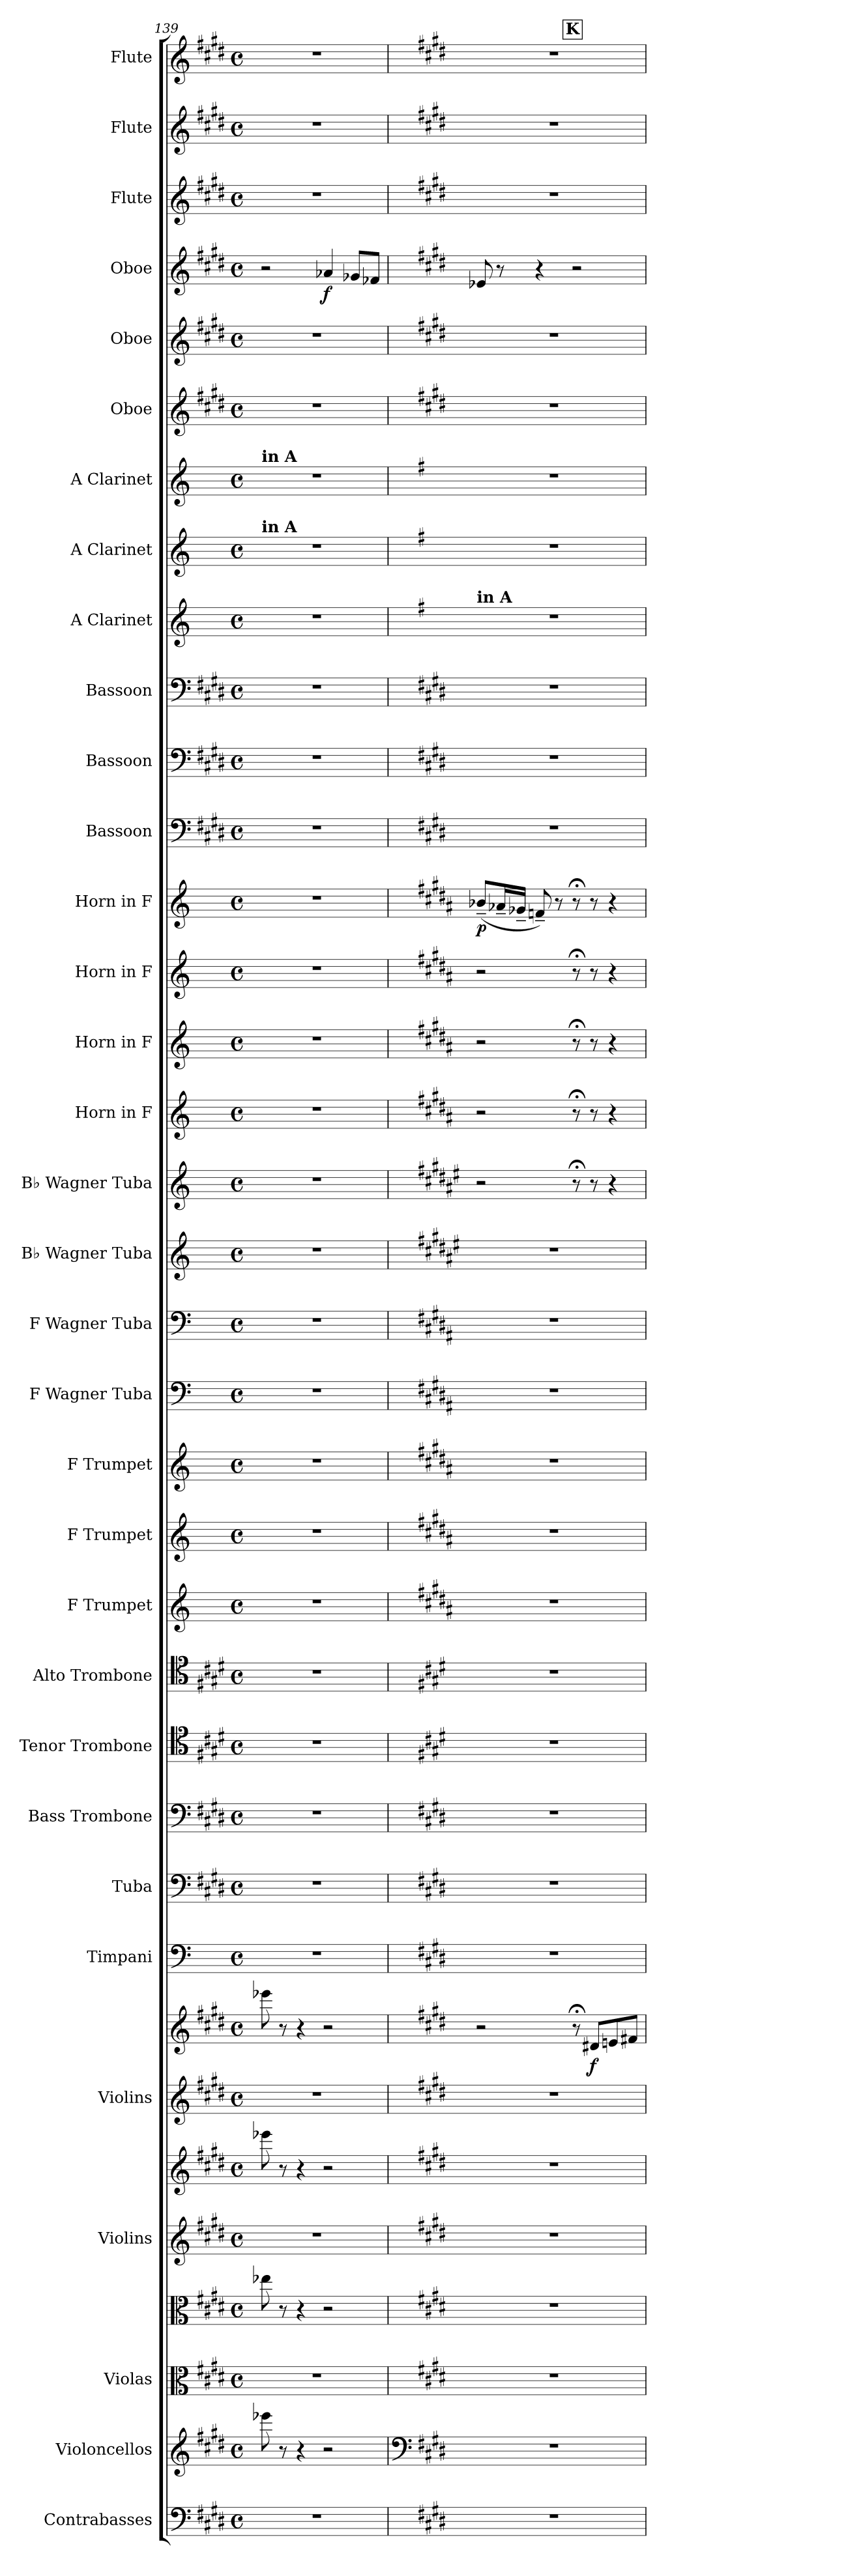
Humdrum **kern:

**kern	**kern	**kern	**kern	**kern	**kern	**kern	**kern	**dynam	**kern	**kern	**kern	**kern	**kern	**kern	**kern	**kern	**kern	**kern	**kern	**kern	**kern	**kern	**kern	**kern	**dynam	**kern	**kern	**kern	**kern	**kern	**kern	**kern	**kern	**kern	**dynam	**kern	**kern	**kern
*part33	*part32	*part31	*part31	*part30	*part30	*part29	*part29	*part29	*part28	*part27	*part26	*part25	*part24	*part23	*part22	*part21	*part20	*part19	*part18	*part17	*part16	*part15	*part14	*part13	*part13	*part12	*part11	*part10	*part9	*part8	*part7	*part6	*part5	*part4	*part4	*part3	*part2	*part1
*staff36	*staff35	*staff34	*staff33	*staff32	*staff31	*staff30	*staff29	*staff29/30	*staff28	*staff27	*staff26	*staff25	*staff24	*staff23	*staff22	*staff21	*staff20	*staff19	*staff18	*staff17	*staff16	*staff15	*staff14	*staff13	*staff13	*staff12	*staff11	*staff10	*staff9	*staff8	*staff7	*staff6	*staff5	*staff4	*staff4	*staff3	*staff2	*staff1
*I"Contrabasses	*I"Violoncellos	*I"Violas	*	*I"Violins	*	*I"Violins	*	*	*I"Timpani	*I"Tuba	*I"Bass Trombone	*I"Tenor Trombone	*I"Alto Trombone	*I"F Trumpet	*I"F Trumpet	*I"F Trumpet	*I"F Wagner Tuba	*I"F Wagner Tuba	*I"B♭ Wagner Tuba	*I"B♭ Wagner Tuba	*I"Horn in F	*I"Horn in F	*I"Horn in F	*I"Horn in F	*	*I"Bassoon	*I"Bassoon	*I"Bassoon	*I"A Clarinet	*I"A Clarinet	*I"A Clarinet	*I"Oboe	*I"Oboe	*I"Oboe	*	*I"Flute	*I"Flute	*I"Flute
*I'Cbs.	*I'Vcs.	*I'Vlas.	*	*I'Vlns.	*	*I'Vlns.	*	*	*I'Timp.	*I'Tba.	*I'B. Tbn.	*I'T. Tbn.	*I'A. Tbn.	*I'F Tpt.	*I'F Tpt.	*I'F Tpt.	*I'F Wag. Tu.	*I'F Wag. Tu.	*I'B♭ Wag. Tu.	*I'B♭ Wag. Tu.	*	*	*	*	*	*I'Bsn.	*I'Bsn.	*I'Bsn.	*I'A Cl.	*I'A Cl.	*I'A Cl.	*I'Ob.	*I'Ob.	*I'Ob.	*	*I'Fl.	*I'Fl.	*I'Fl.
*clefF4	*clefG2	*clefC3	*clefC3	*clefG2	*clefG2	*clefG2	*clefG2	*	*clefF4	*clefF4	*clefF4	*clefC4	*clefC4	*clefG2	*clefG2	*clefG2	*clefF4	*clefF4	*clefG2	*clefG2	*clefG2	*clefG2	*clefG2	*clefG2	*	*clefF4	*clefF4	*clefF4	*clefG2	*clefG2	*clefG2	*clefG2	*clefG2	*clefG2	*	*clefG2	*clefG2	*clefG2
*ITrd7c12	*	*	*	*	*	*	*	*	*	*	*	*	*	*ITrd-3c-5	*ITrd-3c-5	*ITrd-3c-5	*ITrd4c7	*ITrd4c7	*ITrd1c2	*ITrd1c2	*ITrd4c7	*ITrd4c7	*ITrd4c7	*ITrd4c7	*	*	*	*	*ITrd1c2	*ITrd2c3	*ITrd2c3	*	*	*	*	*	*	*
*k[f#c#g#d#]	*k[f#c#g#d#]	*k[f#c#g#d#]	*k[f#c#g#d#]	*k[f#c#g#d#]	*k[f#c#g#d#]	*k[f#c#g#d#]	*k[f#c#g#d#]	*	*k[]	*k[f#c#g#d#]	*k[f#c#g#d#]	*k[f#c#g#d#]	*k[f#c#g#d#]	*k[b-]	*k[b-]	*k[b-]	*k[b-]	*k[b-]	*k[b-e-]	*k[b-e-]	*k[b-]	*k[b-]	*k[b-]	*k[b-]	*	*k[f#c#g#d#]	*k[f#c#g#d#]	*k[f#c#g#d#]	*k[b-e-]	*k[f#c#g#]	*k[f#c#g#]	*k[f#c#g#d#]	*k[f#c#g#d#]	*k[f#c#g#d#]	*	*k[f#c#g#d#]	*k[f#c#g#d#]	*k[f#c#g#d#]
*M4/4	*M4/4	*M4/4	*M4/4	*M4/4	*M4/4	*M4/4	*M4/4	*	*M4/4	*M4/4	*M4/4	*M4/4	*M4/4	*M4/4	*M4/4	*M4/4	*M4/4	*M4/4	*M4/4	*M4/4	*M4/4	*M4/4	*M4/4	*M4/4	*	*M4/4	*M4/4	*M4/4	*M4/4	*M4/4	*M4/4	*M4/4	*M4/4	*M4/4	*	*M4/4	*M4/4	*M4/4
*met(c)	*met(c)	*met(c)	*met(c)	*met(c)	*met(c)	*met(c)	*met(c)	*	*met(c)	*met(c)	*met(c)	*met(c)	*met(c)	*met(c)	*met(c)	*met(c)	*met(c)	*met(c)	*met(c)	*met(c)	*met(c)	*met(c)	*met(c)	*met(c)	*	*met(c)	*met(c)	*met(c)	*met(c)	*met(c)	*met(c)	*met(c)	*met(c)	*met(c)	*	*met(c)	*met(c)	*met(c)
=139	=139	=139	=139	=139	=139	=139	=139	=139	=139	=139	=139	=139	=139	=139	=139	=139	=139	=139	=139	=139	=139	=139	=139	=139	=139	=139	=139	=139	=139	=139	=139	=139	=139	=139	=139	=139	=139	=139
!	!	!	!	!	!	!	!	!	!	!	!	!	!	!	!	!	!	!	!	!	!	!	!	!	!	!	!	!	!	!	!LO:TX:a:B:t=in A	!	!	!	!	!	!	!
!	!	!	!	!	!	!	!	!	!	!	!	!	!	!	!	!	!	!	!	!	!	!	!	!	!	!	!	!	!	!LO:TX:a:B:t=in A	!	!	!	!	!	!	!	!
1r	8eee-X\	1r	8ee-X\	1r	8eee-X\	1r	8eee-X\	.	1r	1r	1r	1r	1r	1r	1r	1r	1r	1r	1r	1r	1r	1r	1r	1r	.	1r	1r	1r	1r	1r	1r	1r	1r	2r	.	1r	1r	1r
.	8r	.	8r	.	8r	.	8r	.	.	.	.	.	.	.	.	.	.	.	.	.	.	.	.	.	.	.	.	.	.	.	.	.	.	.	.	.	.	.
.	4r	.	4r	.	4r	.	4r	.	.	.	.	.	.	.	.	.	.	.	.	.	.	.	.	.	.	.	.	.	.	.	.	.	.	.	.	.	.	.
!	!	!	!	!	!	!	!	!	!	!	!	!	!	!	!	!	!	!	!	!	!	!	!	!	!	!	!	!	!	!	!	!	!	!	!LO:DY:b	!	!	!
.	2r	.	2r	.	2r	.	2r	.	.	.	.	.	.	.	.	.	.	.	.	.	.	.	.	.	.	.	.	.	.	.	.	.	.	4a-X/	f	.	.	.
.	.	.	.	.	.	.	.	.	.	.	.	.	.	.	.	.	.	.	.	.	.	.	.	.	.	.	.	.	.	.	.	.	.	8g-X/L	.	.	.	.
.	.	.	.	.	.	.	.	.	.	.	.	.	.	.	.	.	.	.	.	.	.	.	.	.	.	.	.	.	.	.	.	.	.	8f-X/J	.	.	.	.
!!LO:REH:place=s1:a:B:fs=14:t=K:qo=2
=140	=140	=140	=140	=140	=140	=140	=140	=140	=140	=140	=140	=140	=140	=140	=140	=140	=140	=140	=140	=140	=140	=140	=140	=140	=140	=140	=140	=140	=140	=140	=140	=140	=140	=140	=140	=140	=140	=140
*	*clefF4	*	*	*	*	*	*	*	*	*	*	*	*	*	*	*	*	*	*	*	*	*	*	*	*	*	*	*	*	*	*	*	*	*	*	*	*	*
*k[f#c#g#d#]	*k[f#c#g#d#]	*k[f#c#g#d#]	*k[f#c#g#d#]	*k[f#c#g#d#]	*k[f#c#g#d#]	*k[f#c#g#d#]	*k[f#c#g#d#]	*	*k[f#c#g#d#]	*k[f#c#g#d#]	*k[f#c#g#d#]	*k[f#c#g#d#]	*k[f#c#g#d#]	*k[f#c#g#d#]	*k[f#c#g#d#]	*k[f#c#g#d#]	*k[f#c#g#d#]	*k[f#c#g#d#]	*k[f#c#g#d#]	*k[f#c#g#d#]	*k[f#c#g#d#]	*k[f#c#g#d#]	*k[f#c#g#d#]	*k[f#c#g#d#]	*	*k[f#c#g#d#]	*k[f#c#g#d#]	*k[f#c#g#d#]	*k[b-]	*k[f#c#g#d#]	*k[f#c#g#d#]	*k[f#c#g#d#]	*k[f#c#g#d#]	*k[f#c#g#d#]	*	*k[f#c#g#d#]	*k[f#c#g#d#]	*k[f#c#g#d#]
!	!	!	!	!	!	!	!	!	!	!	!	!	!	!	!	!	!	!	!	!	!	!	!	!	!	!	!	!	!LO:TX:a:B:t=in A	!	!	!	!	!	!	!	!	!
!	!	!	!	!	!	!	!	!	!	!	!	!	!	!	!	!	!	!	!	!	!	!	!	!	!LO:DY:b	!	!	!	!	!	!	!	!	!	!	!	!	!
1r	1r	1r	1r	1r	1r	1r	2r	.	1r	1r	1r	1r	1r	1r	1r	1r	1r	1r	1r	2r	2r	2r	2r	(<8e-X~/L	p	1r	1r	1r	1r	1r	1r	1r	1r	8e-X/	.	1r	1r	1r
.	.	.	.	.	.	.	.	.	.	.	.	.	.	.	.	.	.	.	.	.	.	.	.	16d-X~/L	.	.	.	.	.	.	.	.	.	8r	.	.	.	.
.	.	.	.	.	.	.	.	.	.	.	.	.	.	.	.	.	.	.	.	.	.	.	.	16c-X~/JJ	.	.	.	.	.	.	.	.	.	.	.	.	.	.
.	.	.	.	.	.	.	.	.	.	.	.	.	.	.	.	.	.	.	.	.	.	.	.	8B-X~/)	.	.	.	.	.	.	.	.	.	4r	.	.	.	.
.	.	.	.	.	.	.	.	.	.	.	.	.	.	.	.	.	.	.	.	.	.	.	.	8r	.	.	.	.	.	.	.	.	.	.	.	.	.	.
.	.	.	.	.	.	.	8r;<	.	.	.	.	.	.	.	.	.	.	.	.	8r;<	8r;<	8r;<	8r;<	8r;<	.	.	.	.	.	.	.	.	.	2r	.	.	.	.
!	!	!	!	!	!	!	!	!LO:DY:b	!	!	!	!	!	!	!	!	!	!	!	!	!	!	!	!	!	!	!	!	!	!	!	!	!	!	!	!	!	!
.	.	.	.	.	.	.	8d#X/L	f	.	.	.	.	.	.	.	.	.	.	.	8r	8r	8r	8r	8r	.	.	.	.	.	.	.	.	.	.	.	.	.	.
.	.	.	.	.	.	.	8en/	.	.	.	.	.	.	.	.	.	.	.	.	4r	4r	4r	4r	4r	.	.	.	.	.	.	.	.	.	.	.	.	.	.
.	.	.	.	.	.	.	8f#X/J	.	.	.	.	.	.	.	.	.	.	.	.	.	.	.	.	.	.	.	.	.	.	.	.	.	.	.	.	.	.	.
=	=	=	=	=	=	=	=	=	=	=	=	=	=	=	=	=	=	=	=	=	=	=	=	=	=	=	=	=	=	=	=	=	=	=	=	=	=	=
*-	*-	*-	*-	*-	*-	*-	*-	*-	*-	*-	*-	*-	*-	*-	*-	*-	*-	*-	*-	*-	*-	*-	*-	*-	*-	*-	*-	*-	*-	*-	*-	*-	*-	*-	*-	*-	*-	*-
